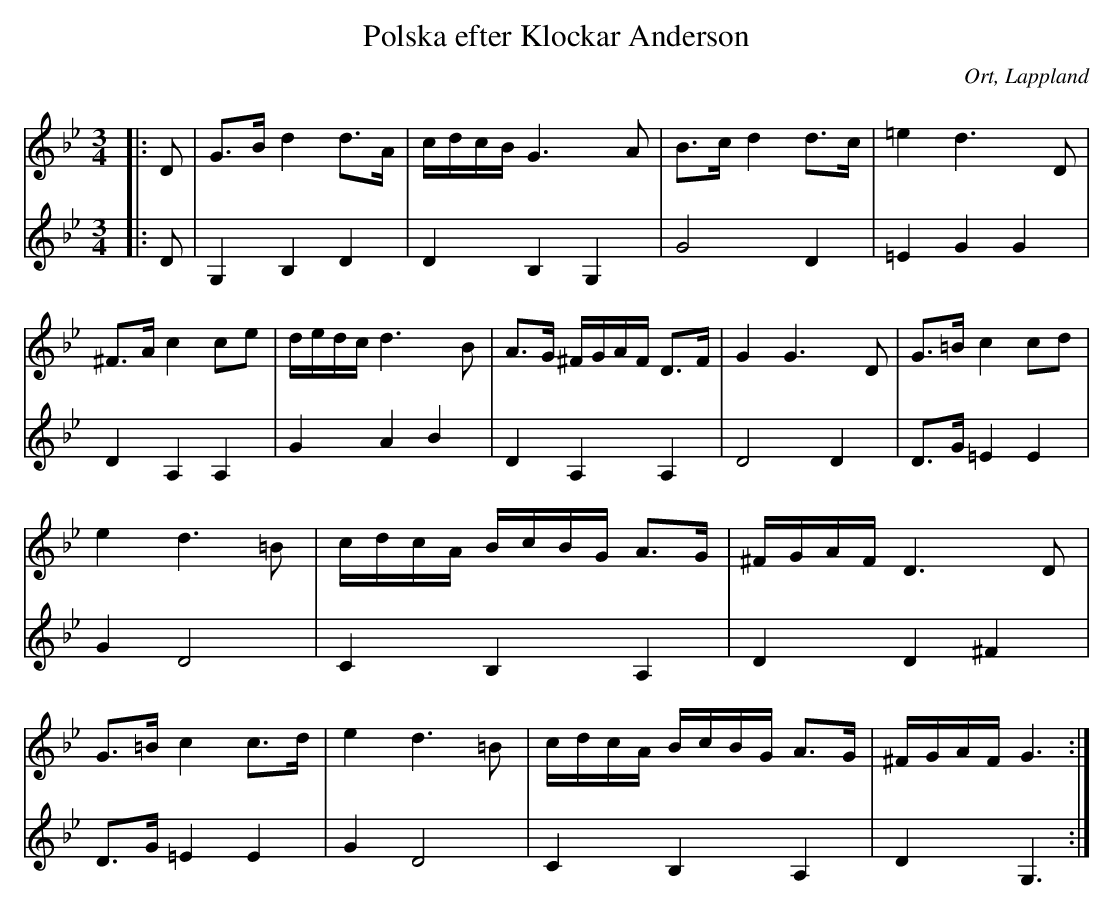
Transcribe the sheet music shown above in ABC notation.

X:1
T:Polska efter Klockar Anderson
O:Ort, Lappland
M:3/4
L:1/16
K:Gm
V:1
|: D2 | G3B d4 d3A | cdcB G6 A2 | B3c d4 d3c | =e4 d6 D2 | ^F3A c4 c2e2 | dedc d6 B2 | A3G ^FGAF D3F | G4 G6 D2 | G3=B c4 c2d2 | e4 d6 =B2 | cdcA BcBG A3G |^FGAF D6 D2 | G3=B c4 c3d | e4 d6 =B2 | cdcA BcBG A3G | ^FGAF G6 :|
V:2
|:D2 | G,4 B,4 D4 | D4 B,4 G,4 | G8 D4  | =E4 G4 G4 | D4 A,4 A,4 | G4 A4 B4 | D4 A,4 A,4 | D8 D4 | D3G1 =E4 E4 | G4 D8 | C4 B,4 A,4 | D4 D4 ^F4 | D3G1 =E4 E4 | G4 D8 | C4 B,4 A,4 | D4 G,6 :|
